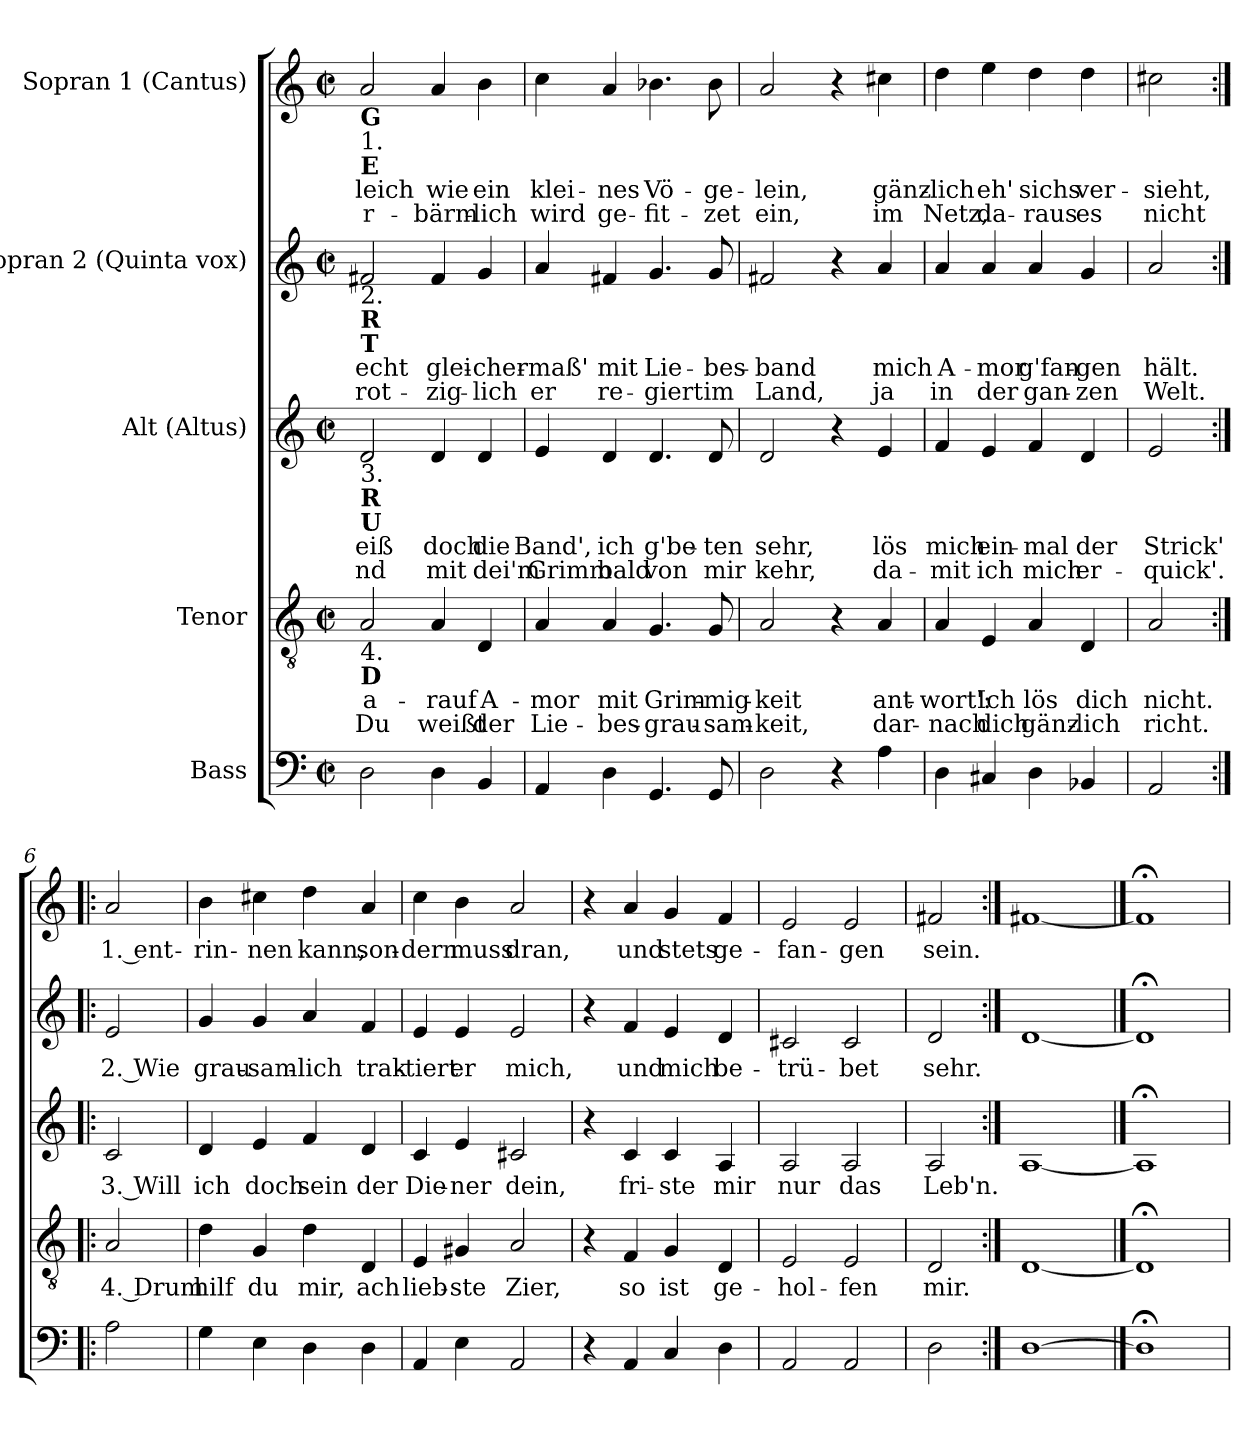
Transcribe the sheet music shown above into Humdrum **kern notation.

**kern	**kern	**text	**text	**kern	**text	**text	**kern	**text	**text	**kern	**text	**text
*part5	*part4	*part4	*part4	*part3	*part3	*part3	*part2	*part2	*part2	*part1	*part1	*part1
*staff5	*staff4	*staff4	*staff4	*staff3	*staff3	*staff3	*staff2	*staff2	*staff2	*staff1	*staff1	*staff1
*I"Bass	*I"Tenor	*	*	*I"Alt (Altus)	*	*	*I"Sopran 2 (Quinta vox)	*	*	*I"Sopran 1 (Cantus)	*	*
*clefF4	*clefGv2	*	*	*clefG2	*	*	*clefG2	*	*	*clefG2	*	*
*k[]	*k[]	*	*	*k[]	*	*	*k[]	*	*	*k[]	*	*
*M2/2	*M2/2	*	*	*M2/2	*	*	*M2/2	*	*	*M2/2	*	*
*met(c|)	*met(c|)	*	*	*met(c|)	*	*	*met(c|)	*	*	*met(c|)	*	*
*MM120	*MM120	*	*	*MM120	*	*	*MM120	*	*	*MM120	*	*
=1	=1	=1	=1	=1	=1	=1	=1	=1	=1	=1	=1	=1
!	!	!	!	!	!	!	!	!	!	!LO:TX:b:B:t=G	!	!
!	!	!	!	!	!	!	!	!	!	!LO:TX:b:t=1.	!	!
!	!	!	!	!	!	!	!	!	!	!LO:TX:b:B:t=E	!	!
!	!	!	!	!	!	!	!LO:TX:b:t=2.	!	!	!	!	!
!	!	!	!	!	!	!	!LO:TX:b:B:t=R	!	!	!	!	!
!	!	!	!	!	!	!	!LO:TX:b:B:t=T	!	!	!	!	!
!	!	!	!	!LO:TX:b:t=3.	!	!	!	!	!	!	!	!
!	!	!	!	!LO:TX:b:B:t=R	!	!	!	!	!	!	!	!
!	!	!	!	!LO:TX:b:B:t=U	!	!	!	!	!	!	!	!
!	!LO:TX:b:t=4.	!	!	!	!	!	!	!	!	!	!	!
!	!LO:TX:b:B:t=D	!	!	!	!	!	!	!	!	!	!	!
2D\	2A/	a-	Du	2d/	eiß	nd	2f#X/	echt	rot-	2a/	leich	r-
4D\	4A/	-rauf	weißt	4d/	doch	mit	4f#/	glei-	-zig-	4a/	wie	-bärm-
4BB/	4D/	A-	der	4d/	die	dei'm	4g/	-cher-	-lich	4b\	ein	-lich
=2	=2	=2	=2	=2	=2	=2	=2	=2	=2	=2	=2	=2
4AA/	4A/	-mor	Lie-	4e/	Band',	Grimm	4a/	-maß'	er	4cc\	klei-	wird
4D\	4A/	mit	-bes-	4d/	ich	bald	4f#X/	mit	re-	4a/	-nes	ge-
4.GG/	4.G/	Grim-	-grau-	4.d/	g'be-	von	4.g/	Lie-	-giert	4.b-X\	Vö-	-fit-
8GG/	8G/	-mig-	-sam-	8d/	-ten	mir	8g/	-bes-	im	8b-\	-ge-	-zet
=3	=3	=3	=3	=3	=3	=3	=3	=3	=3	=3	=3	=3
2D\	2A/	-keit	-keit,	2d/	sehr,	kehr,	2f#X/	-band	Land,	2a/	-lein,	ein,
4r	4r	.	.	4r	.	.	4r	.	.	4r	.	.
4A\	4A/	ant-	dar-	4e/	lös	da-	4a/	mich	ja	4cc#X\	gänz-	im
=4	=4	=4	=4	=4	=4	=4	=4	=4	=4	=4	=4	=4
4D\	4A/	-wort':	-nach	4f/	mich	-mit	4a/	A-	in	4dd\	-lich	Netz,
4C#X/	4E/	Ich	dich	4e/	ein-	ich	4a/	-mor	der	4ee\	eh'	da-
4D\	4A/	lös	gänz-	4f/	-mal	mich	4a/	g'fan-	gan-	4dd\	sichs	-raus
4BB-X/	4D/	dich	-lich	4d/	der	er-	4g/	-gen	-zen	4dd\	ver-	es
=5	=5	=5	=5	=5	=5	=5	=5	=5	=5	=5	=5	=5
2AA/	2A/	nicht.	richt.	2e/	Strick'	-quick'.	2a/	hält.	Welt.	2cc#X\	-sieht,	nicht
!!LO:LB:g=z
=6:|!|:	=6:|!|:	=6:|!|:	=6:|!|:	=6:|!|:	=6:|!|:	=6:|!|:	=6:|!|:	=6:|!|:	=6:|!|:	=6:|!|:	=6:|!|:	=6:|!|:
2A\	2A/	4. Drum	.	2c/	3. Will	.	2e/	2. Wie	.	2a/	1. ent-	.
=7	=7	=7	=7	=7	=7	=7	=7	=7	=7	=7	=7	=7
4G\	4d\	hilf	.	4d/	ich	.	4g/	grau-	.	4b\	-rin-	.
4E\	4G/	du	.	4e/	doch	.	4g/	-sam-	.	4cc#X\	-nen	.
4D\	4d\	mir,	.	4f/	sein	.	4a/	-lich	.	4dd\	kann,	.
4D\	4D/	ach	.	4d/	der	.	4f/	trak-	.	4a/	son-	.
=8	=8	=8	=8	=8	=8	=8	=8	=8	=8	=8	=8	=8
4AA/	4E/	lieb-	.	4c/	Die-	.	4e/	-tiert	.	4cc\	-dern	.
4E\	4G#X/	-ste	.	4e/	-ner	.	4e/	er	.	4b\	muss	.
2AA/	2A/	Zier,	.	2c#X/	dein,	.	2e/	mich,	.	2a/	dran,	.
=9	=9	=9	=9	=9	=9	=9	=9	=9	=9	=9	=9	=9
4r	4r	.	.	4r	.	.	4r	.	.	4r	.	.
4AA/	4F/	so	.	4c/	fri-	.	4f/	und	.	4a/	und	.
4C/	4G/	ist	.	4c/	-ste	.	4e/	mich	.	4g/	stets	.
4D\	4D/	ge-	.	4A/	mir	.	4d/	be-	.	4f/	ge-	.
=10	=10	=10	=10	=10	=10	=10	=10	=10	=10	=10	=10	=10
2AA/	2E/	-hol-	.	2A/	nur	.	2c#X/	-trü-	.	2e/	-fan-	.
2AA/	2E/	-fen	.	2A/	das	.	2c#/	-bet	.	2e/	-gen	.
=11	=11	=11	=11	=11	=11	=11	=11	=11	=11	=11	=11	=11
2D\	2D/	mir.	.	2A/	Leb'n.	.	2d/	sehr.	.	2f#X/	sein.	.
=12:|!	=12:|!	=12:|!	=12:|!	=12:|!	=12:|!	=12:|!	=12:|!	=12:|!	=12:|!	=12:|!	=12:|!	=12:|!
[1D	[1D	.	.	[1A	.	.	[1d	.	.	[1f#X	.	.
==13	==13	==13	==13	==13	==13	==13	==13	==13	==13	==13	==13	==13
1D;<]	1D;<]	.	.	1A;<]	.	.	1d;<]	.	.	1f#;<]	.	.
=	=	=	=	=	=	=	=	=	=	=	=	=
*-	*-	*-	*-	*-	*-	*-	*-	*-	*-	*-	*-	*-
